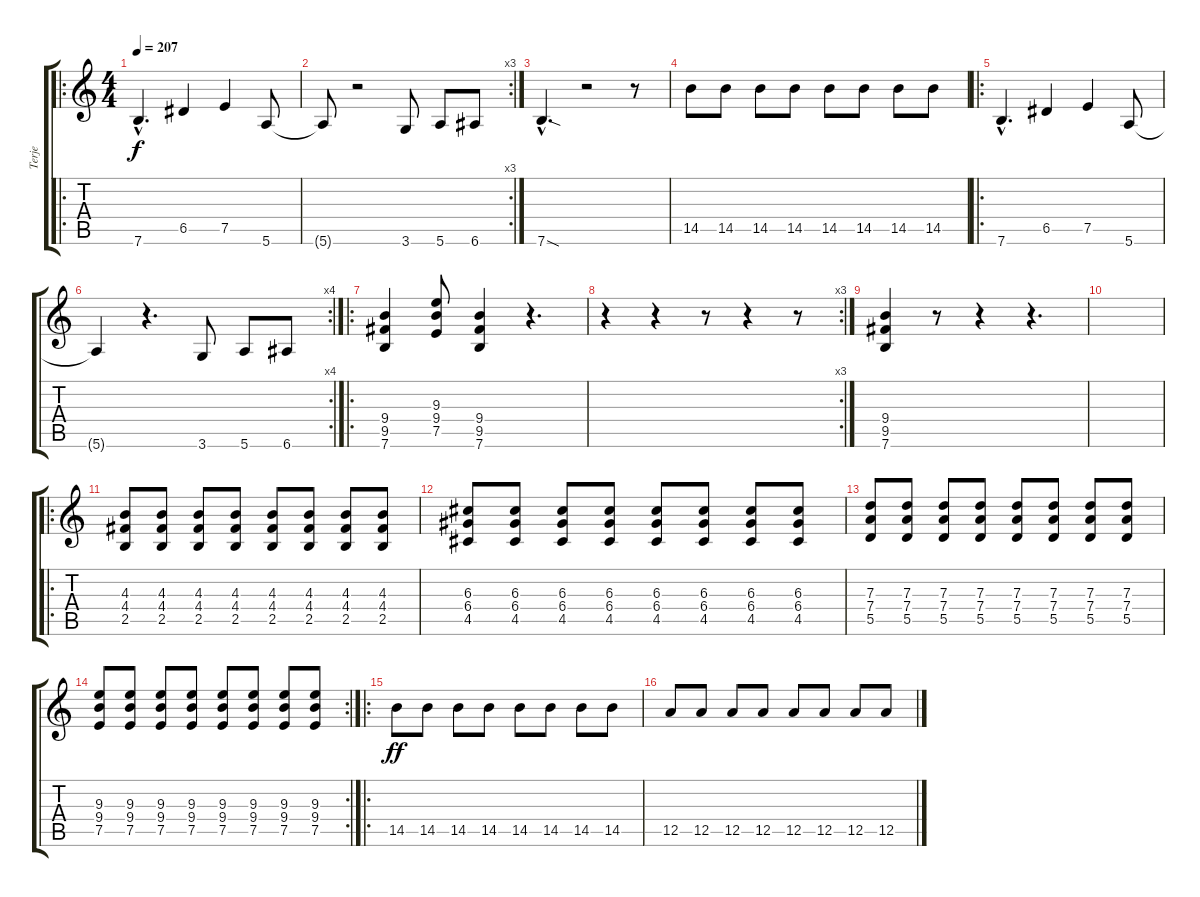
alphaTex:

\track ("Terje" "Terje") {instrument overdrivenguitar}
\staff {score tabs}
\tuning (E4 B3 G3 D3 A2 E2) {hide}
\ro
\ts (4 4)
\tempo 207
\clef g2
\ks c
7.6{hac}.4{d dy f} 6.5.4 7.5.4 5.6.8 |
\rc 3
5.6{t}.8 r.2 3.6.8 5.6.8 6.6.8 |
7.6{sod hac}.4{d} r.2 r.8 |
14.5.8 14.5.8 14.5.8 14.5.8 14.5.8 14.5.8 14.5.8 14.5.8 |
\ro
7.6{hac}.4{d} 6.5.4 7.5.4 5.6.8 |
\rc 4
5.6{t}.4 r.4{d} 3.6.8 5.6.8 6.6.8 |
\ro
(9.4 9.5 7.6).4 (9.3 9.4 7.5).8 (9.4 9.5 7.6).4 r.4{d} |
\rc 3
r.4 r.4 r.8 r.4 r.8 |
(9.4 9.5 7.6).4 r.8 r.4 r.4{d} |
|
\ro
(4.3 4.4 2.5).8 (4.3 4.4 2.5).8 (4.3 4.4 2.5).8 (4.3 4.4 2.5).8 (4.3 4.4 2.5).8 (4.3 4.4 2.5).8 (4.3 4.4 2.5).8 (4.3 4.4 2.5).8 |
(6.3 6.4 4.5).8 (6.3 6.4 4.5).8 (6.3 6.4 4.5).8 (6.3 6.4 4.5).8 (6.3 6.4 4.5).8 (6.3 6.4 4.5).8 (6.3 6.4 4.5).8 (6.3 6.4 4.5).8 |
(7.3 7.4 5.5).8 (7.3 7.4 5.5).8 (7.3 7.4 5.5).8 (7.3 7.4 5.5).8 (7.3 7.4 5.5).8 (7.3 7.4 5.5).8 (7.3 7.4 5.5).8 (7.3 7.4 5.5).8 |
\rc 2
(9.3 9.4 7.5).8 (9.3 9.4 7.5).8 (9.3 9.4 7.5).8 (9.3 9.4 7.5).8 (9.3 9.4 7.5).8 (9.3 9.4 7.5).8 (9.3 9.4 7.5).8 (9.3 9.4 7.5).8 |
\ro
14.5.8{dy ff} 14.5.8 14.5.8 14.5.8 14.5.8 14.5.8 14.5.8 14.5.8 |
12.5.8 12.5.8 12.5.8 12.5.8 12.5.8 12.5.8 12.5.8 12.5.8
